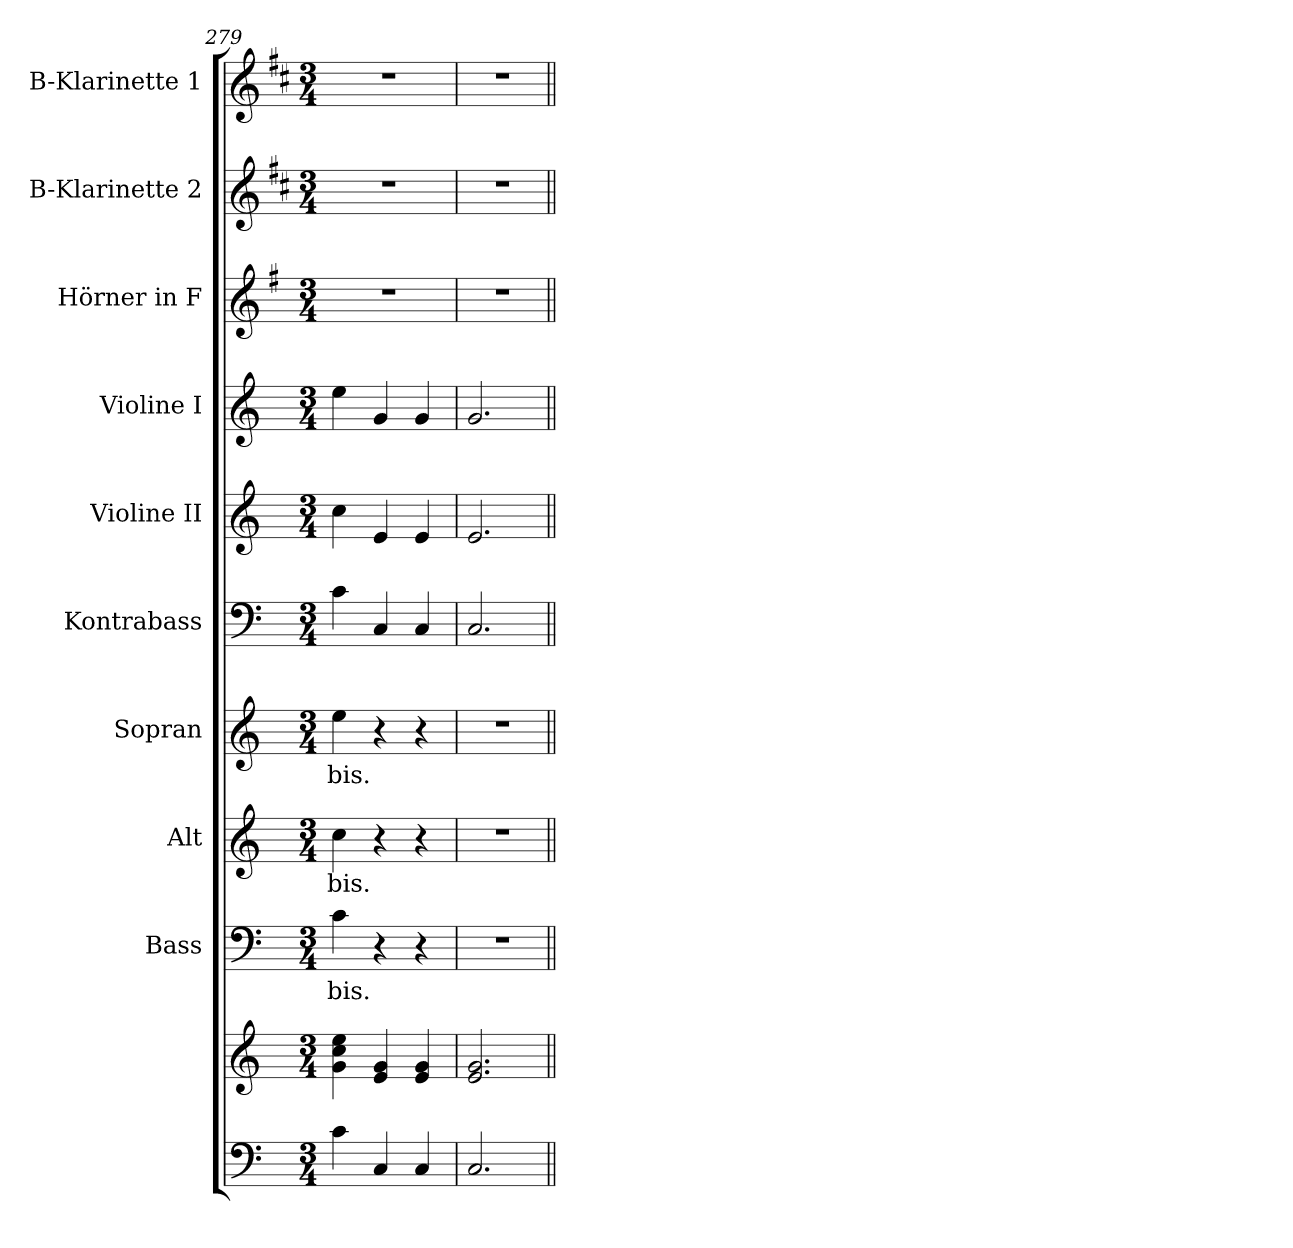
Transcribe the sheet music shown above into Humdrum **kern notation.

**kern	**kern	**kern	**text	**kern	**text	**kern	**text	**kern	**kern	**kern	**kern	**kern	**kern
*part10	*part10	*part9	*part9	*part8	*part8	*part7	*part7	*part6	*part5	*part4	*part3	*part2	*part1
*staff11	*staff10	*staff9	*staff9	*staff8	*staff8	*staff7	*staff7	*staff6	*staff5	*staff4	*staff3	*staff2	*staff1
*	*	*I"Bass	*	*I"Alt	*	*I"Sopran	*	*I"Kontrabass	*I"Violine II	*I"Violine I	*I"Hörner in F	*I"B-Klarinette 2	*I"B-Klarinette 1
*	*	*I'B.	*	*I'A.	*	*I'S.	*	*I'Kb.	*I'Vl. II	*I'Vl. I	*	*I'B Kl. 2	*I'B Kl. 1
*clefF4	*clefG2	*clefF4	*	*clefG2	*	*clefG2	*	*clefF4	*clefG2	*clefG2	*clefG2	*clefG2	*clefG2
*	*	*	*	*	*	*	*	*ITrd7c12	*	*	*ITrd4c7	*ITrd1c2	*ITrd1c2
*k[]	*k[]	*k[]	*	*k[]	*	*k[]	*	*k[]	*k[]	*k[]	*k[]	*k[]	*k[]
*C:	*C:	*C:	*	*C:	*	*C:	*	*C:	*C:	*C:	*C:	*C:	*C:
*M3/4	*M3/4	*M3/4	*	*M3/4	*	*M3/4	*	*M3/4	*M3/4	*M3/4	*M3/4	*M3/4	*M3/4
=279	=279	=279	=279	=279	=279	=279	=279	=279	=279	=279	=279	=279	=279
!	!	!	!LO:LY:b	!	!LO:LY:b	!	!LO:LY:b	!	!	!	!	!	!
4c\	4g\ 4cc\ 4ee\	4c\	-bis.	4cc\	-bis.	4ee\	-bis.	4C\	4cc\	4ee\	2.r	2.r	2.r
4C/	4e/ 4g/	4r	.	4r	.	4r	.	4CC/	4e/	4g/	.	.	.
4C/	4e/ 4g/	4r	.	4r	.	4r	.	4CC/	4e/	4g/	.	.	.
=280	=280	=280	=280	=280	=280	=280	=280	=280	=280	=280	=280	=280	=280
2.C/	2.e/ 2.g/	2.r	.	2.r	.	2.r	.	2.CC/	2.e/	2.g/	2.r	2.r	2.r
=||	=||	=||	=||	=||	=||	=||	=||	=||	=||	=||	=||	=||	=||
*-	*-	*-	*-	*-	*-	*-	*-	*-	*-	*-	*-	*-	*-
